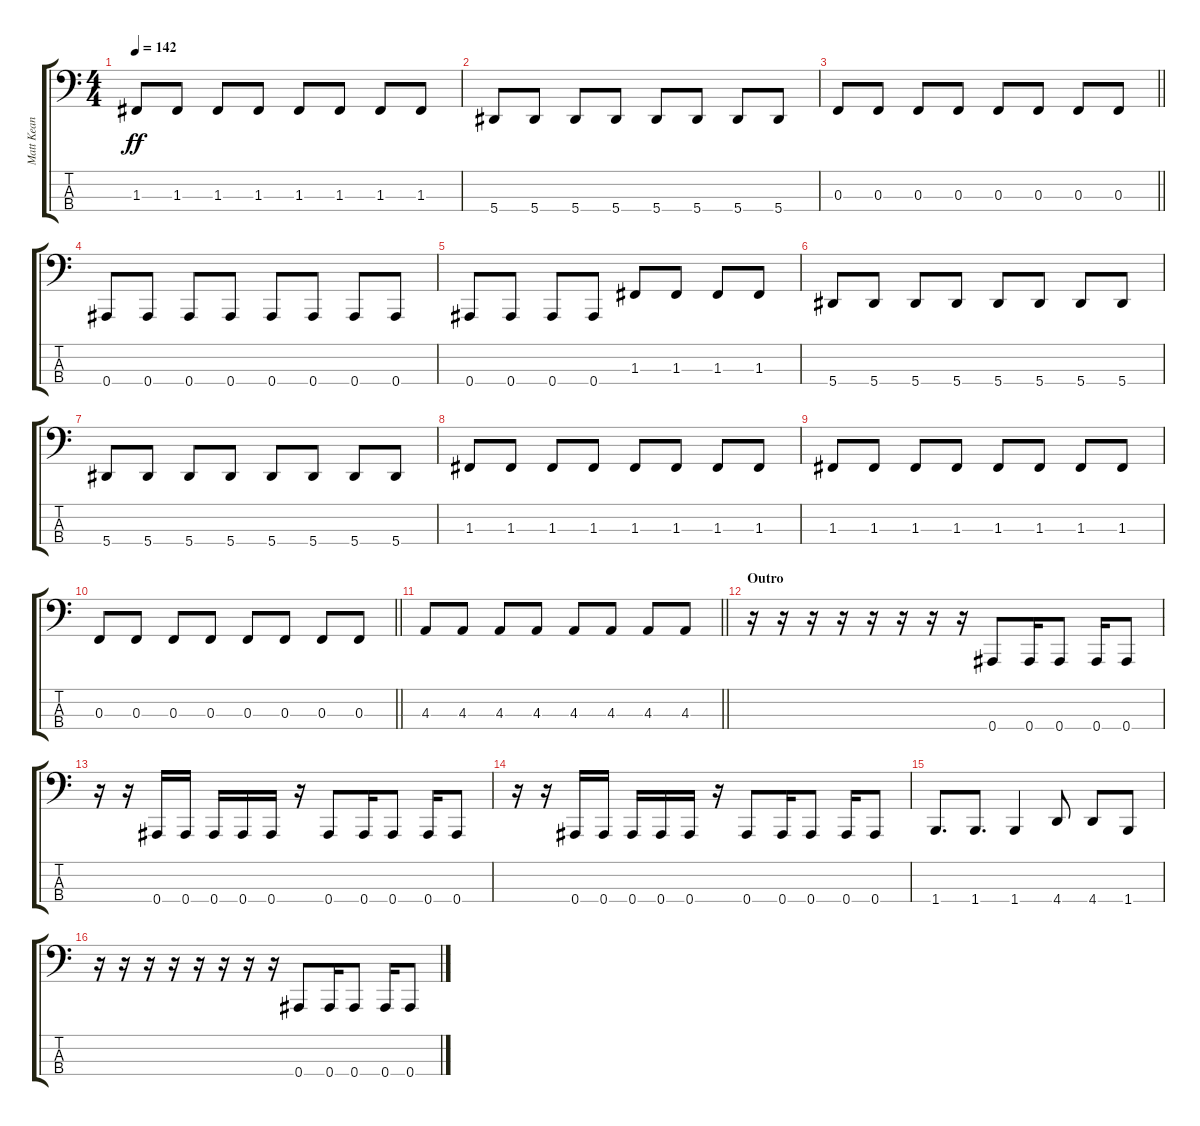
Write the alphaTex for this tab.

\track ("Matt Kean" "Matt Kean") {instrument electricbasspick}
\staff {score tabs}
\tuning (Eb2 Bb1 F1 Bb0) {hide}
\ts (4 4)
\tempo 142
\clef f4
\ks c
1.3.8{dy ff} 1.3.8 1.3.8 1.3.8 1.3.8 1.3.8 1.3.8 1.3.8 |
5.4.8 5.4.8 5.4.8 5.4.8 5.4.8 5.4.8 5.4.8 5.4.8 |
\barLineRight lightlight
0.3.8 0.3.8 0.3.8 0.3.8 0.3.8 0.3.8 0.3.8 0.3.8 |
0.4.8 0.4.8 0.4.8 0.4.8 0.4.8 0.4.8 0.4.8 0.4.8 |
0.4.8 0.4.8 0.4.8 0.4.8 1.3.8 1.3.8 1.3.8 1.3.8 |
5.4.8 5.4.8 5.4.8 5.4.8 5.4.8 5.4.8 5.4.8 5.4.8 |
5.4.8 5.4.8 5.4.8 5.4.8 5.4.8 5.4.8 5.4.8 5.4.8 |
1.3.8 1.3.8 1.3.8 1.3.8 1.3.8 1.3.8 1.3.8 1.3.8 |
1.3.8 1.3.8 1.3.8 1.3.8 1.3.8 1.3.8 1.3.8 1.3.8 |
\barLineRight lightlight
0.3.8 0.3.8 0.3.8 0.3.8 0.3.8 0.3.8 0.3.8 0.3.8 |
\barLineRight lightlight
4.3.8 4.3.8 4.3.8 4.3.8 4.3.8 4.3.8 4.3.8 4.3.8 |
\section ("" "Outro")
r.16 r.16 r.16 r.16 r.16 r.16 r.16 r.16 0.4.8 0.4.16 0.4.8 0.4.16 0.4.8 |
r.16 r.16 0.4.16 0.4.16 0.4.16 0.4.16 0.4.16 r.16 0.4.8 0.4.16 0.4.8 0.4.16 0.4.8 |
r.16 r.16 0.4.16 0.4.16 0.4.16 0.4.16 0.4.16 r.16 0.4.8 0.4.16 0.4.8 0.4.16 0.4.8 |
1.4.8{d} 1.4.8{d} 1.4.4 4.4.8 4.4.8 1.4.8 |
r.16 r.16 r.16 r.16 r.16 r.16 r.16 r.16 0.4.8 0.4.16 0.4.8 0.4.16 0.4.8
